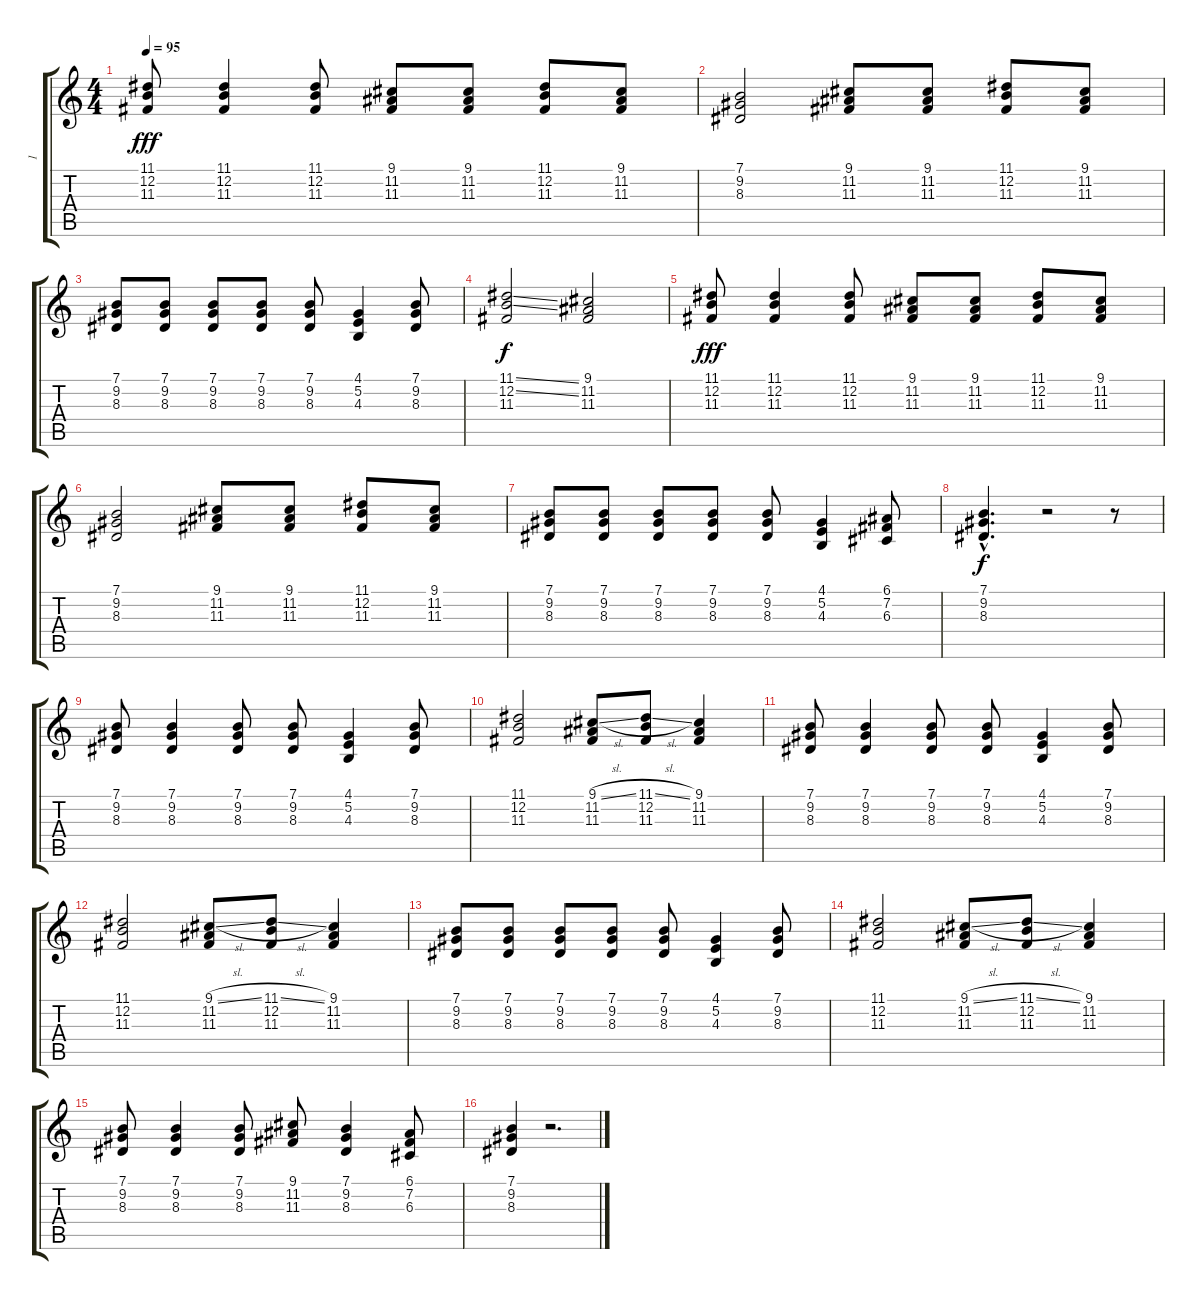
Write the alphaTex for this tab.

\track ("1" "1") {instrument choiraahs}
\staff {score tabs}
\tuning (E4 B3 G3 D3 A2 E2) {hide}
\ts (4 4)
\tempo 95
\clef g2
\ks c
(11.1 12.2 11.3).8{dy fff instrument choiraahs} (11.1 12.2 11.3).4 (11.1 12.2 11.3).8 (9.1 11.2 11.3).8 (9.1 11.2 11.3).8 (11.1 12.2 11.3).8 (9.1 11.2 11.3).8 |
(7.1 9.2 8.3).2 (9.1 11.2 11.3).8 (9.1 11.2 11.3).8 (11.1 12.2 11.3).8 (9.1 11.2 11.3).8 |
(7.1 9.2 8.3).8 (7.1 9.2 8.3).8 (7.1 9.2 8.3).8 (7.1 9.2 8.3).8 (7.1 9.2 8.3).8 (4.1 5.2 4.3).4 (7.1 9.2 8.3).8 |
(11.1{ss} 12.2{ss} 11.3).2{dy f} (9.1 11.2 11.3).2 |
(11.1 12.2 11.3).8{dy fff} (11.1 12.2 11.3).4 (11.1 12.2 11.3).8 (9.1 11.2 11.3).8 (9.1 11.2 11.3).8 (11.1 12.2 11.3).8 (9.1 11.2 11.3).8 |
(7.1 9.2 8.3).2 (9.1 11.2 11.3).8 (9.1 11.2 11.3).8 (11.1 12.2 11.3).8 (9.1 11.2 11.3).8 |
(7.1 9.2 8.3).8 (7.1 9.2 8.3).8 (7.1 9.2 8.3).8 (7.1 9.2 8.3).8 (7.1 9.2 8.3).8 (4.1 5.2 4.3).4 (6.1 7.2 6.3).8 |
(7.1{hac} 9.2{hac} 8.3{hac}).4{d dy f} r.2 r.8 |
(7.1 9.2 8.3).8 (7.1 9.2 8.3).4 (7.1 9.2 8.3).8 (7.1 9.2 8.3).8 (4.1 5.2 4.3).4 (7.1 9.2 8.3).8 |
(11.1 12.2 11.3).2 (9.1{sl} 11.2 11.3).8 (11.1{sl} 12.2 11.3).8 (9.1 11.2 11.3).4 |
(7.1 9.2 8.3).8 (7.1 9.2 8.3).4 (7.1 9.2 8.3).8 (7.1 9.2 8.3).8 (4.1 5.2 4.3).4 (7.1 9.2 8.3).8 |
(11.1 12.2 11.3).2 (9.1{sl} 11.2 11.3).8 (11.1{sl} 12.2 11.3).8 (9.1 11.2 11.3).4 |
(7.1 9.2 8.3).8 (7.1 9.2 8.3).8 (7.1 9.2 8.3).8 (7.1 9.2 8.3).8 (7.1 9.2 8.3).8 (4.1 5.2 4.3).4 (7.1 9.2 8.3).8 |
(11.1 12.2 11.3).2 (9.1{sl} 11.2 11.3).8 (11.1{sl} 12.2 11.3).8 (9.1 11.2 11.3).4 |
(7.1 9.2 8.3).8 (7.1 9.2 8.3).4 (7.1 9.2 8.3).8 (9.1 11.2 11.3).8 (7.1 9.2 8.3).4 (6.1 7.2 6.3).8 |
(7.1 9.2 8.3).4 r.2{d}
